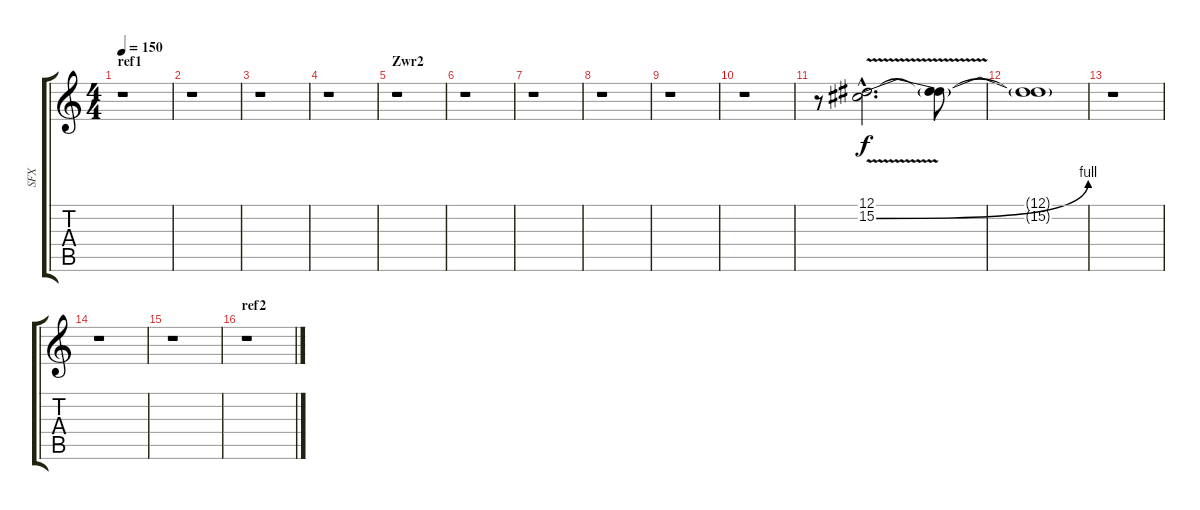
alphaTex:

\track ("SFX" "SFX") {instrument lead5charang}
\staff {score tabs}
\tuning (Eb4 Bb3 Gb3 Db3 Ab2 Eb2) {hide}
\ts (4 4)
\section ("" "ref1")
\tempo 150
\clef g2
\ks c
r.1{dy f} |
r.1 |
r.1 |
r.1 |
\section ("" "Zwr2")
r.1 |
r.1 |
r.1 |
r.1 |
r.1 |
r.1 |
r.8{volume 8} (12.1{hac} 15.2{be (bend 0 0 60 4) v hac}).2{d} (12.1{t} 15.2{t}).8 |
(12.1{t} 15.2{t}).1 |
r.1 |
r.1 |
r.1 |
\section ("" "ref2")
r.1
